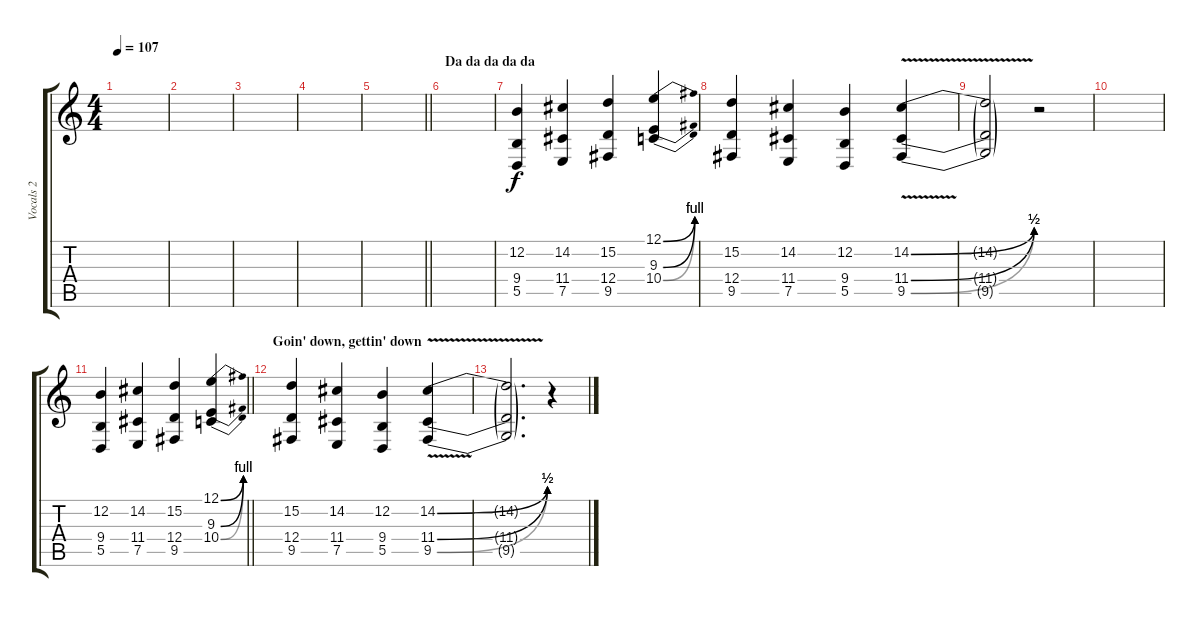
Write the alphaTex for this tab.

\track ("Vocals 2" "Vocals 2") {instrument voiceoohs}
\staff {score tabs}
\tuning (E4 B3 G3 D3 A2 E2) {hide}
\ts (4 4)
\tempo 107
\clef g2
\ks c
|
|
|
|
\barLineRight lightlight
|
\section ("" "Da da da da da")
|
(12.2 9.4 5.5).4 (14.2 11.4 7.5).4 (15.2 12.4 9.5).4 (12.1{be (bend 0 0 60 4)} 9.3{be (bend 0 0 60 4)} 10.4{be (bend 0 0 60 4)}).4 |
(15.2 12.4 9.5).4 (14.2 11.4 7.5).4 (12.2 9.4 5.5).4 (14.2{be (bend 0 0 60 2) v} 11.4{be (bend 0 0 60 2) v} 9.5{be (bend 0 0 60 2)}).4 |
(14.2{t} 11.4{t} 9.5{t}).2 r.2 |
|
\barLineRight lightlight
(12.2 9.4 5.5).4 (14.2 11.4 7.5).4 (15.2 12.4 9.5).4 (12.1{be (bend 0 0 60 4)} 9.3{be (bend 0 0 60 4)} 10.4{be (bend 0 0 60 4)}).4 |
\section ("" "Goin' down, gettin' down")
(15.2 12.4 9.5).4 (14.2 11.4 7.5).4 (12.2 9.4 5.5).4 (14.2{be (bend 0 0 60 2) v} 11.4{be (bend 0 0 60 2) v} 9.5{be (bend 0 0 60 2)}).4 |
(14.2{t} 11.4{t} 9.5{t}).2{d} r.4
